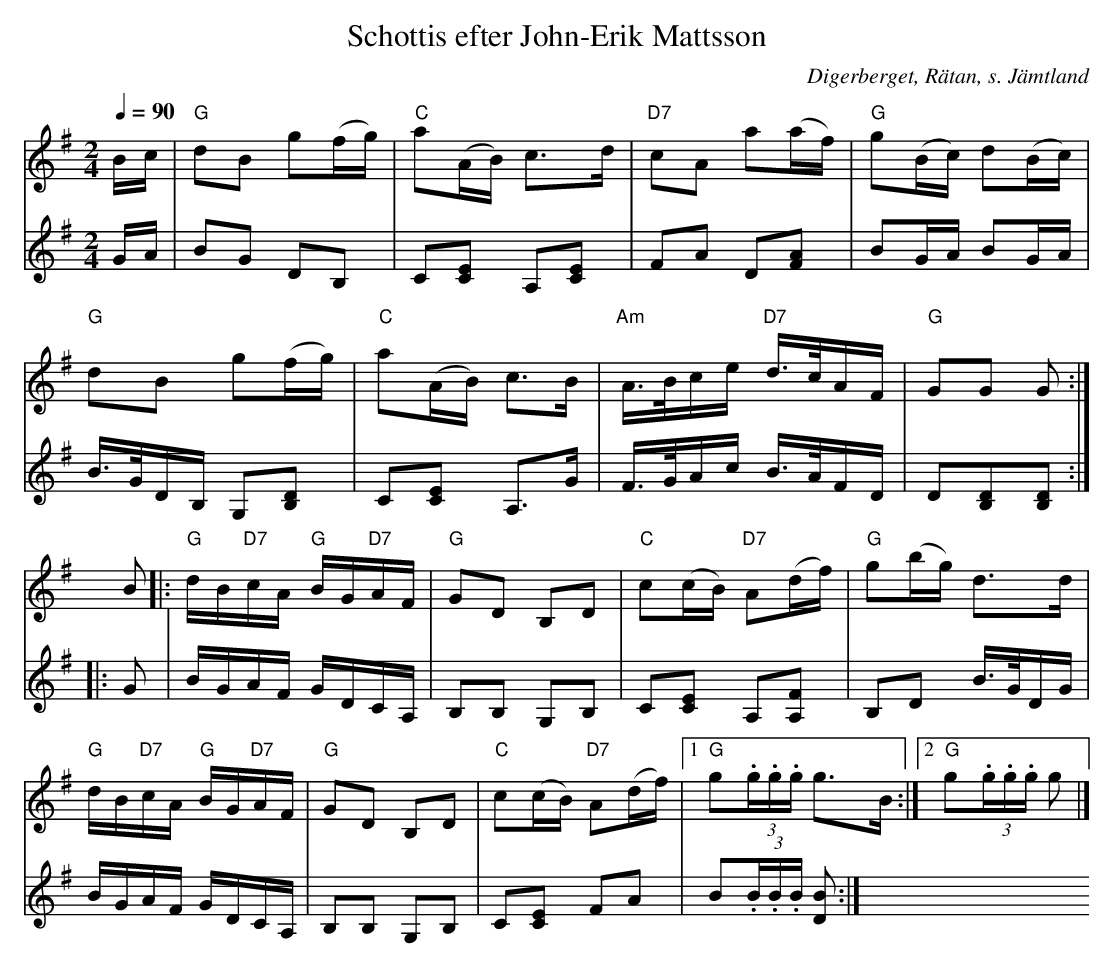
X:1
T:Schottis efter John-Erik Mattsson
O:Digerberget, Rätan, s. Jämtland
M:2/4
L:1/16
Q:1/4=90
K:G
V:1
Bc|"G"d2B2 g2(fg)|"C"a2(AB) c3d|"D7"c2A2 a2(af)|"G"g2(Bc) d2(Bc)|!
"G"d2B2 g2(fg)|"C"a2(AB) c3B|"Am"A>Bce "D7"d>cAF|"G"G2G2 G2:|!
B2|:"G"dB"D7"cA "G"BG"D7"AF|"G"G2D2 B,2D2|"C"c2(cB) "D7"A2(df)|"G"g2(bg) d3d|!
"G"dB"D7"cA "G"BG"D7"AF|"G"G2D2 B,2D2|"C"c2(cB) "D7"A2(df)|[1"G"g2(3.g.g.g g3B:|[2"G"g2(3.g.g.g g2|]
V:2
GA|B2G2 D2B,2|C2[C2E2] A,2[C2E2]|F2A2 D2[F2A2]|B2GA B2GA|!
B>GDB, G,2[B,2D2]|C2[C2E2] A,3G|F>GAc B>AFD|D2[B,2D2][B,2D2]::!
G2|BGAF GDCA,|B,2B,2 G,2B,2|C2[C2E2] A,2[A,2F2]|B,2D2 B>GDG|!
BGAF GDCA,|B,2B,2 G,2B,2|C2[C2E2] F2A2|B2(3.B.B.B [D2B2]:|]
